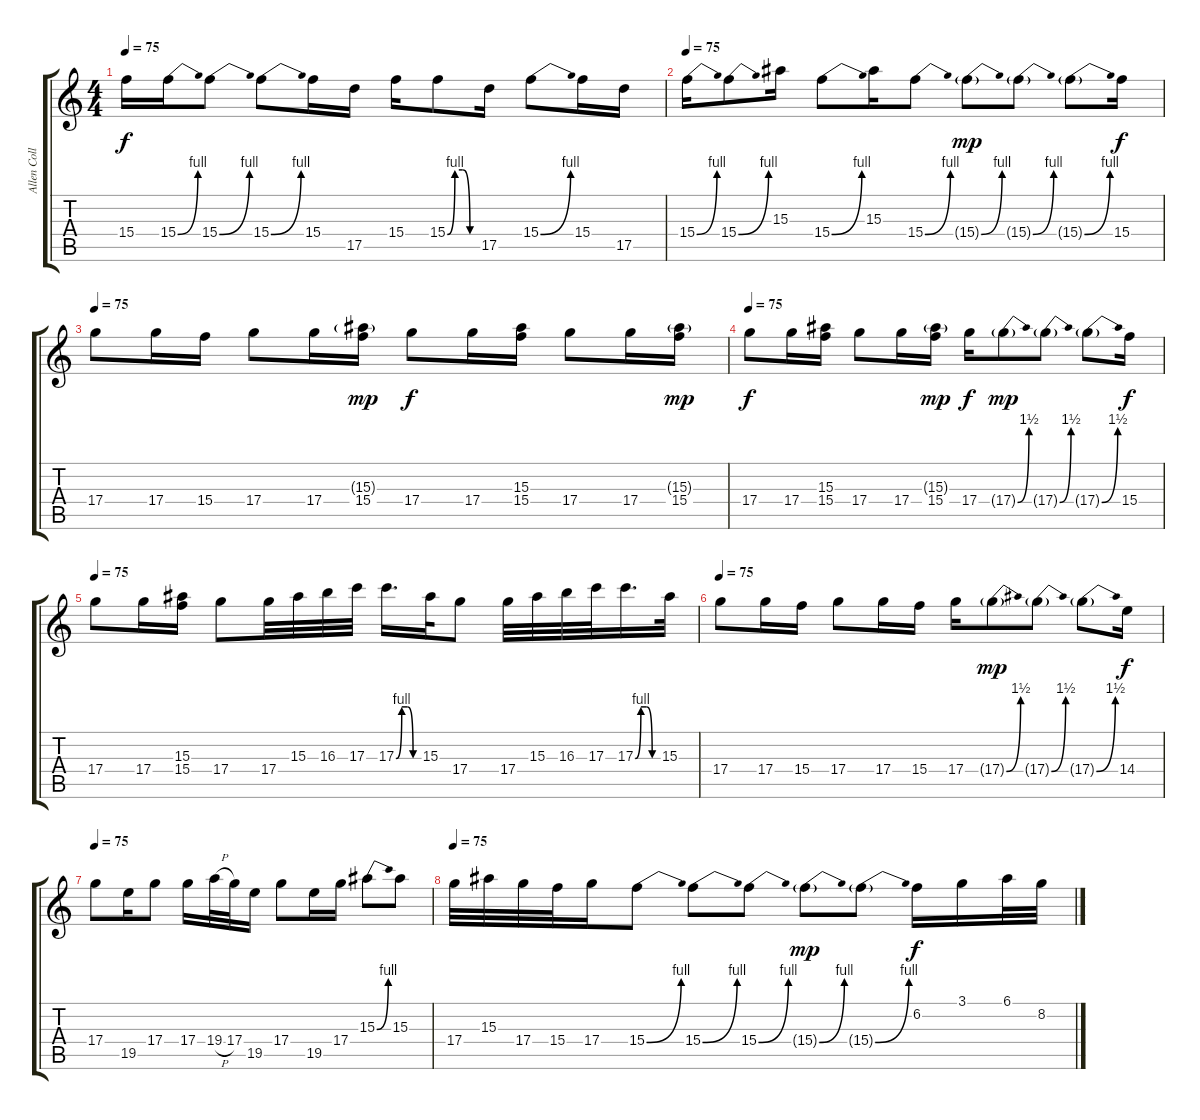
\track ("Allen Collins (solo guitar)" "Allen Coll") {instrument distortionguitar}
\staff {score tabs}
\tuning (E4 B3 G3 D3 A2 E2) {hide}
\ts (4 4)
\tempo 75
\clef g2
\ks c
15.4.16{dy f} 15.4{be (bend 0 0 60 4)}.16 15.4{be (bend 0 0 60 4)}.8 15.4{be (bend 0 0 60 4)}.8 15.4.16 17.5.16 15.4.16 15.4{be (custom 0 0 15 4 30 4 45 0 60 0)}.8 17.5.16 15.4{be (bend 0 0 60 4)}.8 15.4.16 17.5.16 |
\tempo 75
15.4{be (bend 0 0 60 4)}.16 15.4{be (bend 0 0 60 4)}.8 15.3.16 15.4{be (bend 0 0 60 4)}.8 15.3.16 15.4{be (bend 0 0 60 4)}.8 15.4{be (bend 0 0 60 4) g}.8{dy mp} 15.4{be (bend 0 0 60 4) g}.8 15.4{be (bend 0 0 60 4) g}.8 15.4.16{dy f} |
\tempo 75
17.4.8 17.4.16 15.4.16 17.4.8 17.4.16 (15.3{g} 15.4).16{dy mp} 17.4.8{dy f} 17.4.16 (15.3 15.4).16 17.4.8 17.4.16 (15.3{g} 15.4).16{dy mp} |
\tempo 75
17.4.8{dy f} 17.4.16 (15.3 15.4).16 17.4.8 17.4.16 (15.3{g} 15.4).16{dy mp} 17.4.16{dy f} 17.4{be (bend 0 0 60 6) g}.8{dy mp} 17.4{be (bend 0 0 60 6) g}.8 17.4{be (bend 0 0 60 6) g}.8 15.4.16{dy f} |
\tempo 75
17.4.8 17.4.16 (15.3 15.4).16 17.4.8 17.4.32 15.3.32 16.3.32 17.3.32 17.3{be (custom 0 0 15 4 30 4 45 0 60 0)}.16{d} 15.3.32 17.4.8 17.4.32 15.3.32 16.3.32 17.3.32 17.3{be (custom 0 0 15 4 30 4 45 0 60 0)}.16{d} 15.3.32 |
\tempo 75
17.4.8 17.4.16 15.4.16 17.4.8 17.4.16 15.4.16 17.4.16 17.4{be (bend 0 0 60 6) g}.8{dy mp} 17.4{be (bend 0 0 60 6) g}.8 17.4{be (bend 0 0 60 6) g}.8 14.4.16{dy f} |
\tempo 75
17.4.8 19.5.16 17.4.8 17.4.16 19.4{h}.32 17.4.32 19.5.16 17.4.8 19.5.16 17.4.16 15.3{be (bend 0 0 60 4)}.8 15.3.8 |
\tempo 75
17.4.32 15.3.32 17.4.32 15.4.32 17.4.16 15.4{be (bend 0 0 60 4)}.8 15.4{be (bend 0 0 60 4)}.8 15.4{be (bend 0 0 60 4)}.8 15.4{be (bend 0 0 60 4) g}.8{dy mp} 15.4{be (bend 0 0 60 4) g}.8 6.2.16{dy f} 3.1.16 6.1.32 8.2.32
